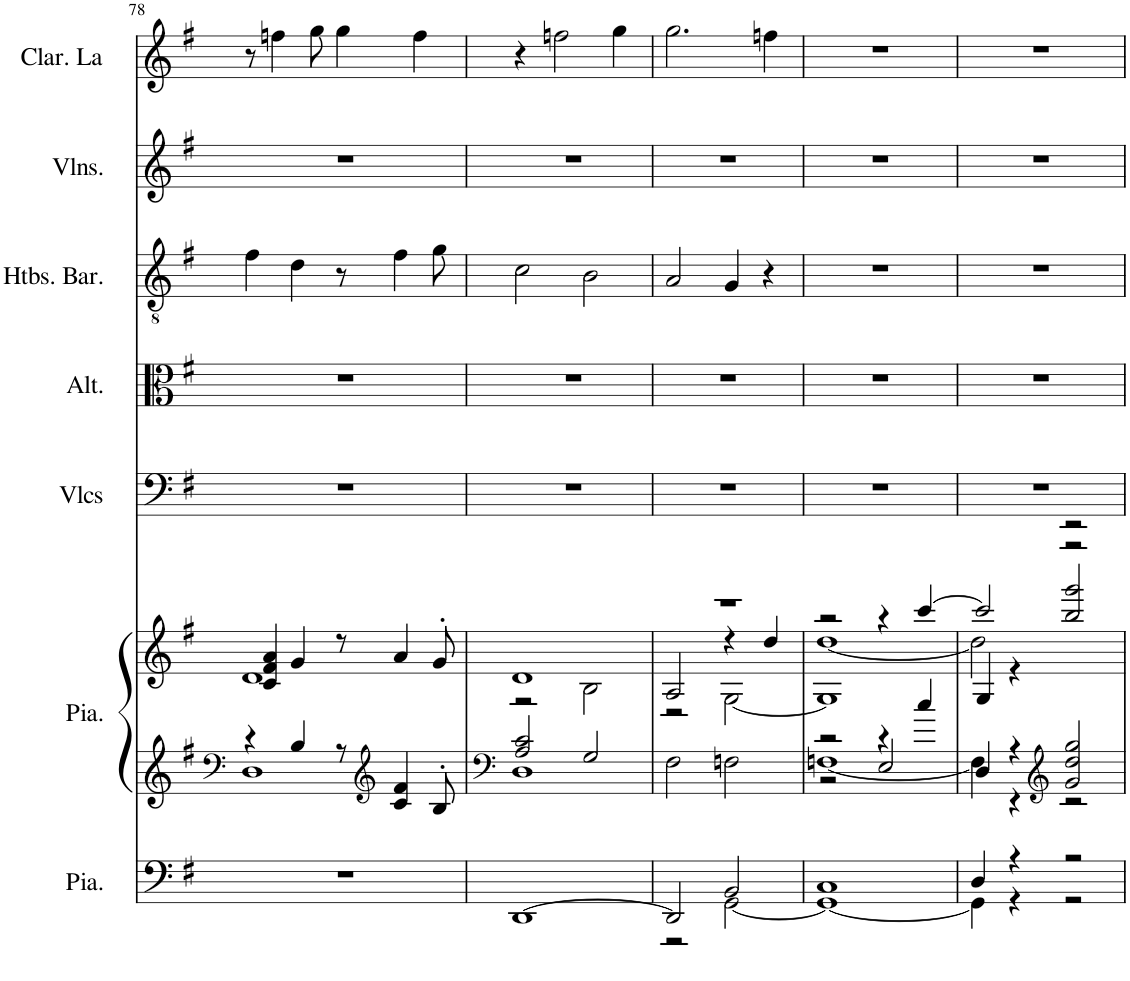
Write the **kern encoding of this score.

**kern	**kern	**kern	**kern	**kern	**kern	**kern	**kern
*part7	*part6	*part6	*part5	*part4	*part3	*part2	*part1
*staff8	*staff7	*staff6	*staff5	*staff4	*staff3	*staff2	*staff1
*I"Piano, Pedals	*I"Piano, Organ	*	*I"Violoncelles, Bass	*I"Altos, Tenor	*I"Hautbois Baryton, Alto	*I"Violons, Soprano	*I"Clarinette en La, Soprano solo
*I'Pia.	*I'Pia.	*	*I'Vlcs	*I'Alt.	*I'Htbs. Bar.	*I'Vlns.	*I'Clar. La
!!LO:PB:g=z
*clefF4	*clefF4	*clefG2	*clefF4	*clefC3	*clefGv2	*clefG2	*clefG2
*	*	*	*	*	*	*	*Trd2c3
*k[f#]	*k[f#]	*k[f#]	*k[f#]	*k[f#]	*k[f#]	*k[f#]	*k[f#]
*M4/4	*M4/4	*M4/4	*M4/4	*M4/4	*M4/4	*M4/4	*M4/4
=78	=78	=78	=78	=78	=78	=78	=78
*	*^	*^	*	*	*	*	*
1r	4r	1D	4c/ 4f#/ 4a/	1d	1r	1r	4f#\	1r	8r
.	.	.	.	.	.	.	.	.	4ffn\
.	4B/	.	4g/	.	.	.	4d\	.	.
.	.	.	.	.	.	.	.	.	8gg\
.	8r	.	8r	.	.	.	8r	.	4gg\
*	*clefG2	*	*	*	*	*	*	*	*
.	4c/ 4f#/	.	4a/	.	.	.	4f#\	.	.
.	.	.	.	.	.	.	.	.	4ff\
.	8B'/	.	8g'/	.	.	.	8g\	.	.
=79	=79	=79	=79	=79	=79	=79	=79	=79	=79
*	*clefF4	*	*	*	*	*	*	*	*
[1DD	2A/ 2c/	1D	1d	2r	1r	1r	2c\	1r	4r
.	.	.	.	.	.	.	.	.	2ffn\
.	2G/	.	.	2B\	.	.	2B\	.	.
.	.	.	.	.	.	.	.	.	4gg\
*	*v	*v	*	*	*	*	*	*	*
=80	=80	=80	=80	=80	=80	=80	=80	=80
*^	*	*	*^	*	*	*	*	*
2DD/]	2r	2F#\	1r	2A/	2r	1r	1r	2A/	1r	2.gg\
2BB/	[2GG\	2Fn\	.	4r	[2G\	.	.	4G/	.	.
.	.	.	.	4dd/	.	.	.	4r	.	4ffn\
=81	=81	=81	=81	=81	=81	=81	=81	=81	=81	=81
*	*	*^	*	*	*	*	*	*	*	*
*	*	*	*^	*	*	*	*	*	*	*	*
1C	1GG_	2r	[1Fn	2r	2r	[1dd	1G]	1r	1r	1r	1r	1r
.	.	4r	.	2E/	4r	.	.	.	.	.	.	.
.	.	4cc/	.	.	[4ccc/	.	.	.	.	.	.	.
*	*	*	*v	*v	*	*	*	*	*	*	*	*
=82	=82	=82	=82	=82	=82	=82	=82	=82	=82	=82	=82
4D/	4GG\]	4D/	4F\]	2ccc/]	2dd\]	4G/	1r	1r	1r	1r	1r
4r	4r	4r	4r	.	.	4r	.	.	.	.	.
*	*	*clefG2	*	*	*	*	*	*	*	*	*
2r	2r	2g/ 2dd/ 2gg/	2r	2r	2r	2bb/ 2ggg/	.	.	.	.	.
*v	*v	*	*	*	*	*	*	*	*	*	*
*	*v	*v	*	*	*	*	*	*	*	*
*	*	*v	*v	*v	*	*	*	*	*
=	=	=	=	=	=	=	=
*-	*-	*-	*-	*-	*-	*-	*-
